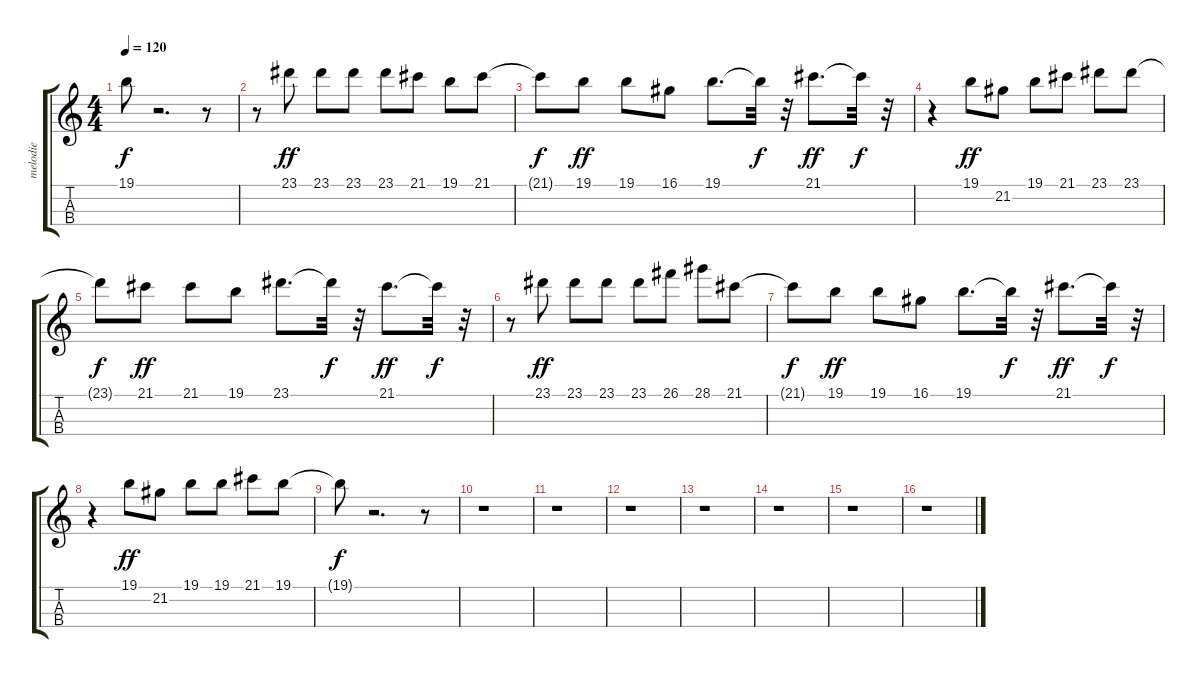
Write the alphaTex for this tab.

\track ("melodie" "melodie") {instrument panflute}
\staff {score tabs}
\tuning (E4 B3 G3 D3) {hide}
\ts (4 4)
\tempo 120
\clef g2
\ks c
19.1{t}.8{dy f} r.2{d} r.8 |
r.8 23.1.8{dy ff} 23.1.8 23.1.8 23.1.8 21.1.8 19.1.8 21.1.8 |
21.1{t}.8{dy f} 19.1.8{dy ff} 19.1.8 16.1.8 19.1.8{d} 19.1{t}.32{dy f} r.32 21.1.8{d dy ff} 21.1{t}.32{dy f} r.32 |
r.4 19.1.8{dy ff} 21.2.8 19.1.8 21.1.8 23.1.8 23.1.8 |
23.1{t}.8{dy f} 21.1.8{dy ff} 21.1.8 19.1.8 23.1.8{d} 23.1{t}.32{dy f} r.32 21.1.8{d dy ff} 21.1{t}.32{dy f} r.32 |
r.8 23.1.8{dy ff} 23.1.8 23.1.8 23.1.8 26.1.8 28.1.8 21.1.8 |
21.1{t}.8{dy f} 19.1.8{dy ff} 19.1.8 16.1.8 19.1.8{d} 19.1{t}.32{dy f} r.32 21.1.8{d dy ff} 21.1{t}.32{dy f} r.32 |
r.4 19.1.8{dy ff} 21.2.8 19.1.8 19.1.8 21.1.8 19.1.8 |
19.1{t}.8{dy f} r.2{d} r.8 |
r.1 |
r.1 |
r.1 |
r.1 |
r.1 |
r.1 |
r.1
